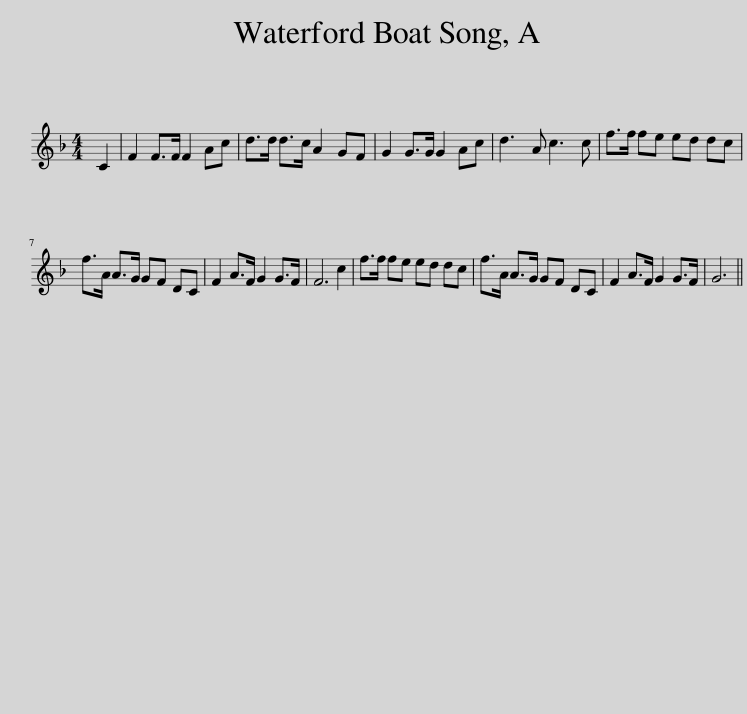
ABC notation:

X:1
L:1/8
M:4/4
I:linebreak $
K:F
V:1 treble
V:1
 C2 | F2 F>F F2 Ac | d>d d>c A2 GF | G2 G>G G2 Ac | d3 A c3 c | %5
 f>f fe ed dc |$ f>A A>G GF DC | F2 A>F G2 G>F | F6 c2 | f>f fe ed dc | %10
 f>A A>G GF DC | F2 A>F G2 G>F | G6 || %13
